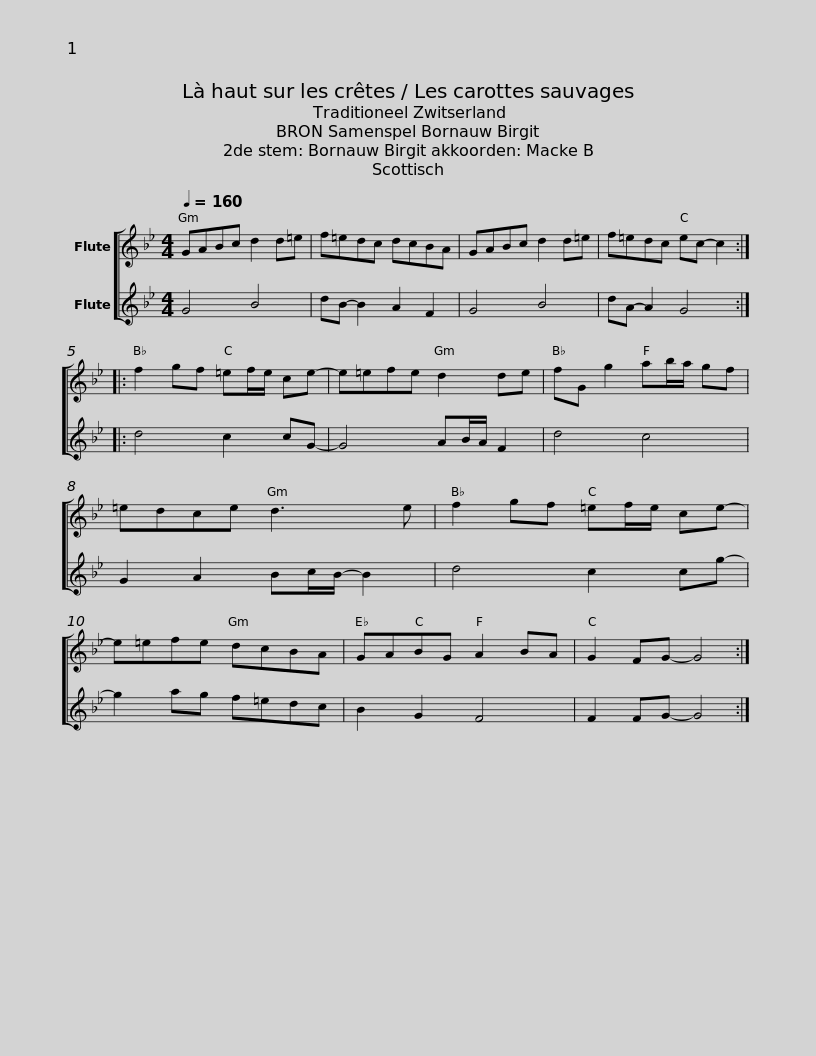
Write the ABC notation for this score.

X:1
%%score [ 1 2 ]
L:1/8
Q:1/4=160
M:4/4
I:linebreak $
K:Bb
V:1 treble
V:2 treble
V:1
 GABc d2 d=e | f=edc dcBA | GABc d2 d=e | f=edc ec- c2 ::$ f2 gf =ef/e/ ce- | %5
 e=efe d2 de | fG g2 ab/a/ gf | =edce d3 e |$ f2 gf =ef/e/ ce- | e=efe dcBA | %10
 GABG A2 BA | G2 FG- G4 :| %12
V:2
 G4 B4 | dB- B2 A2 F2 | G4 B4 | dA- A2 G4 ::$ d4 c2 cG- | %5
 G4 AB/A/ F2 | d4 c4 | G2 A2 Bc/B/- B2 |$ d4 c2 cg- | g2 ag f=edc | %10
 B2 G2 F4 | F2 FG- G4 :| %12
